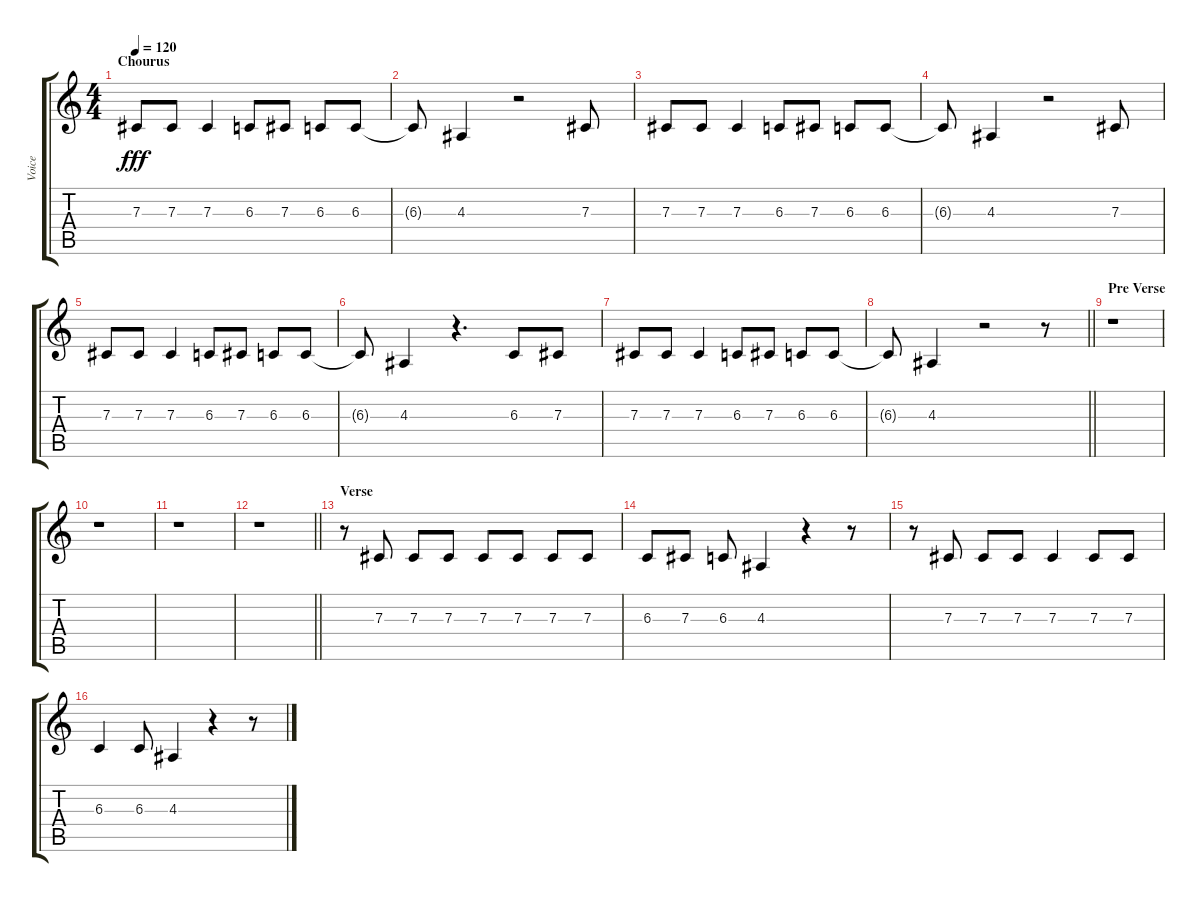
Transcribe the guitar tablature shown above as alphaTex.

\track ("Voice" "Voice") {instrument lead6voice}
\staff {score tabs}
\tuning (Eb4 Bb3 Gb3 Db3 Ab2 Eb2) {hide}
\ts (4 4)
\section ("" "Chourus")
\tempo 120
\clef g2
\ks c
7.3.8{dy fff} 7.3.8 7.3.4 6.3.8 7.3.8 6.3.8 6.3.8 |
6.3{t}.8 4.3.4 r.2 7.3.8 |
7.3.8 7.3.8 7.3.4 6.3.8 7.3.8 6.3.8 6.3.8 |
6.3{t}.8 4.3.4 r.2 7.3.8 |
7.3.8 7.3.8 7.3.4 6.3.8 7.3.8 6.3.8 6.3.8 |
6.3{t}.8 4.3.4 r.4{d} 6.3.8 7.3.8 |
7.3.8 7.3.8 7.3.4 6.3.8 7.3.8 6.3.8 6.3.8 |
\barLineRight lightlight
6.3{t}.8 4.3.4 r.2 r.8 |
\section ("" "Pre Verse")
r.1 |
r.1 |
r.1 |
\barLineRight lightlight
r.1 |
\section ("" "Verse")
r.8 7.3.8 7.3.8 7.3.8 7.3.8 7.3.8 7.3.8 7.3.8 |
6.3.8 7.3.8 6.3.8 4.3.4 r.4 r.8 |
r.8 7.3.8 7.3.8 7.3.8 7.3.4 7.3.8 7.3.8 |
6.3.4 6.3.8 4.3.4 r.4 r.8
